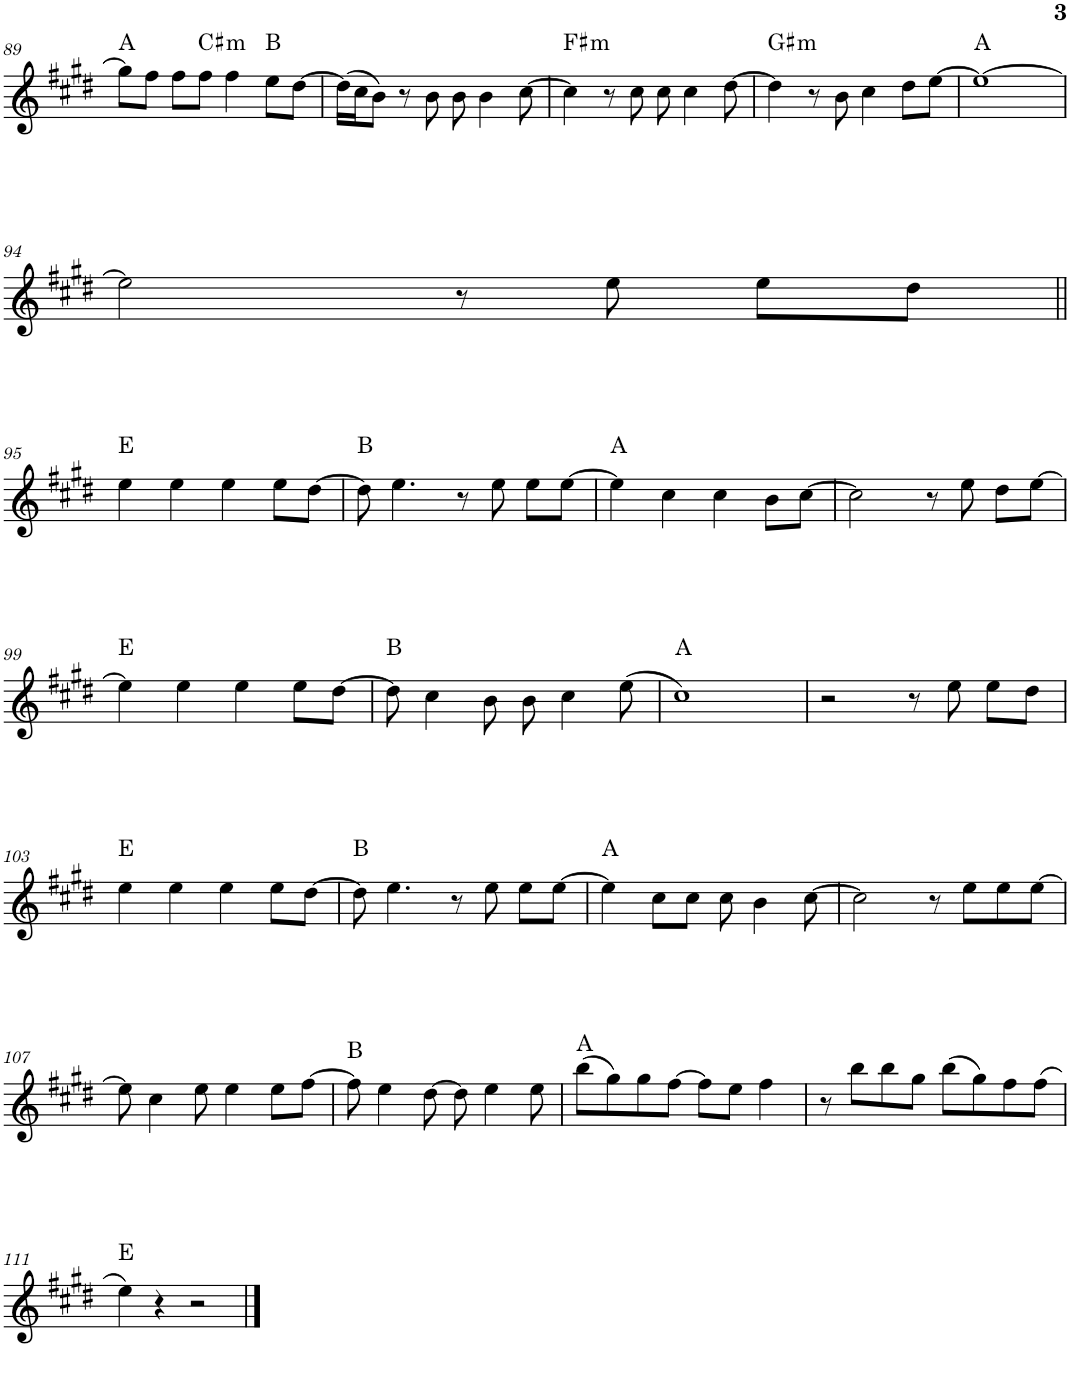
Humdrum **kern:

**kern	**harte
*part1	*part1
*staff1	*
*I"Piano	*
*I'Pno.	*
!!LO:PB:g=z
*clefG2	*
*k[f#c#g#d#]	*
*M4/4	*
=89	=89
8gg#\L]	A:maj
8ff#\J	.
8ff#\L	.
!	!LO:H:kt=m
8ff#\J	C#:min
4ff#\	.
8ee\L	B:maj
[8dd#\J	.
=90	=90
(16dd#\LL]	.
16cc#\J	.
8b\J)	.
8r	.
8b\	.
8b\	.
4b\	.
[8cc#\	.
=91	=91
!	!LO:H:kt=m
4cc#\]	F#:min
8r	.
8cc#\	.
8cc#\	.
4cc#\	.
[8dd#\	.
=92	=92
!	!LO:H:kt=m
4dd#\]	G#:min
8r	.
8b\	.
4cc#\	.
8dd#\L	.
[8ee\J	.
=93	=93
1ee_	A:maj
!!LO:LB:g=z
=94	=94
2ee\]	.
8r	.
8ee\	.
8ee\L	.
8dd#\J	.
!!LO:LB:g=z
=95||	=95||
4ee\	E:maj
4ee\	.
4ee\	.
8ee\L	.
[8dd#\J	.
=96	=96
8dd#\]	B:maj
4.ee\	.
8r	.
8ee\	.
8ee\L	.
[8ee\J	.
=97	=97
4ee\]	A:maj
4cc#\	.
4cc#\	.
8b\L	.
[8cc#\J	.
=98	=98
2cc#\]	.
8r	.
8ee\	.
8dd#\L	.
[8ee\J	.
!!LO:LB:g=z
=99	=99
4ee\]	E:maj
4ee\	.
4ee\	.
8ee\L	.
[8dd#\J	.
=100	=100
8dd#\]	B:maj
4cc#\	.
8b\	.
8b\	.
4cc#\	.
(>8ee\	.
=101	=101
1cc#)	A:maj
=102	=102
2r	.
8r	.
8ee\	.
8ee\L	.
8dd#\J	.
!!LO:LB:g=z
=103	=103
4ee\	E:maj
4ee\	.
4ee\	.
8ee\L	.
[8dd#\J	.
=104	=104
8dd#\]	B:maj
4.ee\	.
8r	.
8ee\	.
8ee\L	.
[8ee\J	.
=105	=105
4ee\]	A:maj
8cc#\L	.
8cc#\J	.
8cc#\	.
4b\	.
[8cc#\	.
=106	=106
2cc#\]	.
8r	.
8ee\L	.
8ee\	.
[8ee\J	.
!!LO:LB:g=z
=107	=107
8ee\]	.
4cc#\	.
8ee\	.
4ee\	.
8ee\L	.
[8ff#\J	.
=108	=108
8ff#\]	B:maj
4ee\	.
[8dd#\	.
8dd#\]	.
4ee\	.
8ee\	.
=109	=109
(8bb\L	A:maj
8gg#\)	.
8gg#\	.
[8ff#\J	.
8ff#\L]	.
8ee\J	.
4ff#\	.
=110	=110
8r	.
8bb\L	.
8bb\	.
8gg#\J	.
(8bb\L	.
8gg#\)	.
8ff#\	.
(8ff#\J	.
!!LO:LB:g=z
=111	=111
4ee\)	E:maj
4r	.
2r	.
==	==
*-	*-
